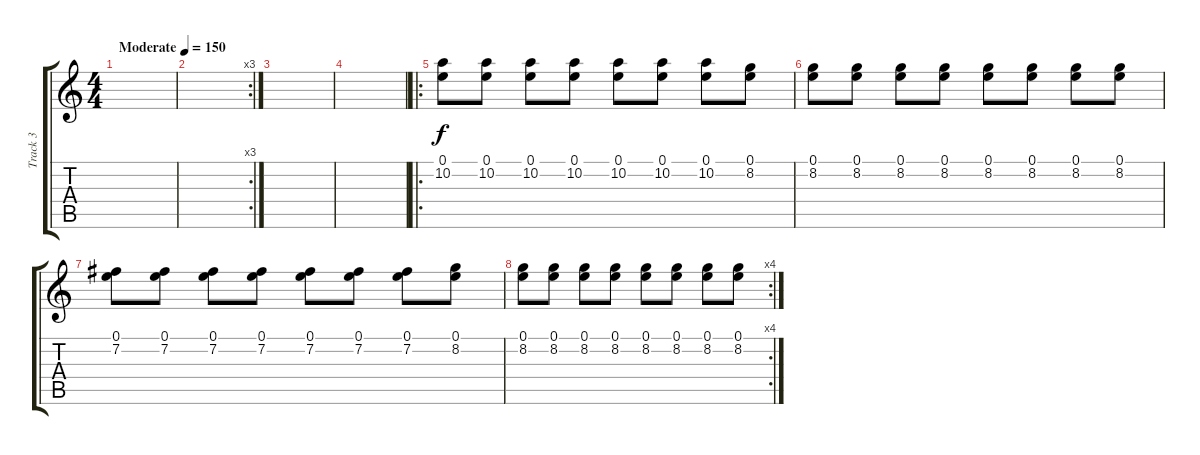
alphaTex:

\track ("Track 3" "Track 3") {instrument overdrivenguitar}
\staff {score tabs}
\tuning (E4 B3 G3 D3 A2 E2) {hide}
\ts (4 4)
\tempo (150 "Moderate")
\clef g2
\ks c
|
\rc 3
|
|
|
\ro
(0.1 10.2).8 (0.1 10.2).8 (0.1 10.2).8 (0.1 10.2).8 (0.1 10.2).8 (0.1 10.2).8 (0.1 10.2).8 (0.1 8.2).8 |
(0.1 8.2).8 (0.1 8.2).8 (0.1 8.2).8 (0.1 8.2).8 (0.1 8.2).8 (0.1 8.2).8 (0.1 8.2).8 (0.1 8.2).8 |
(0.1 7.2).8 (0.1 7.2).8 (0.1 7.2).8 (0.1 7.2).8 (0.1 7.2).8 (0.1 7.2).8 (0.1 7.2).8 (0.1 8.2).8 |
\rc 4
(0.1 8.2).8 (0.1 8.2).8 (0.1 8.2).8 (0.1 8.2).8 (0.1 8.2).8 (0.1 8.2).8 (0.1 8.2).8 (0.1 8.2).8
